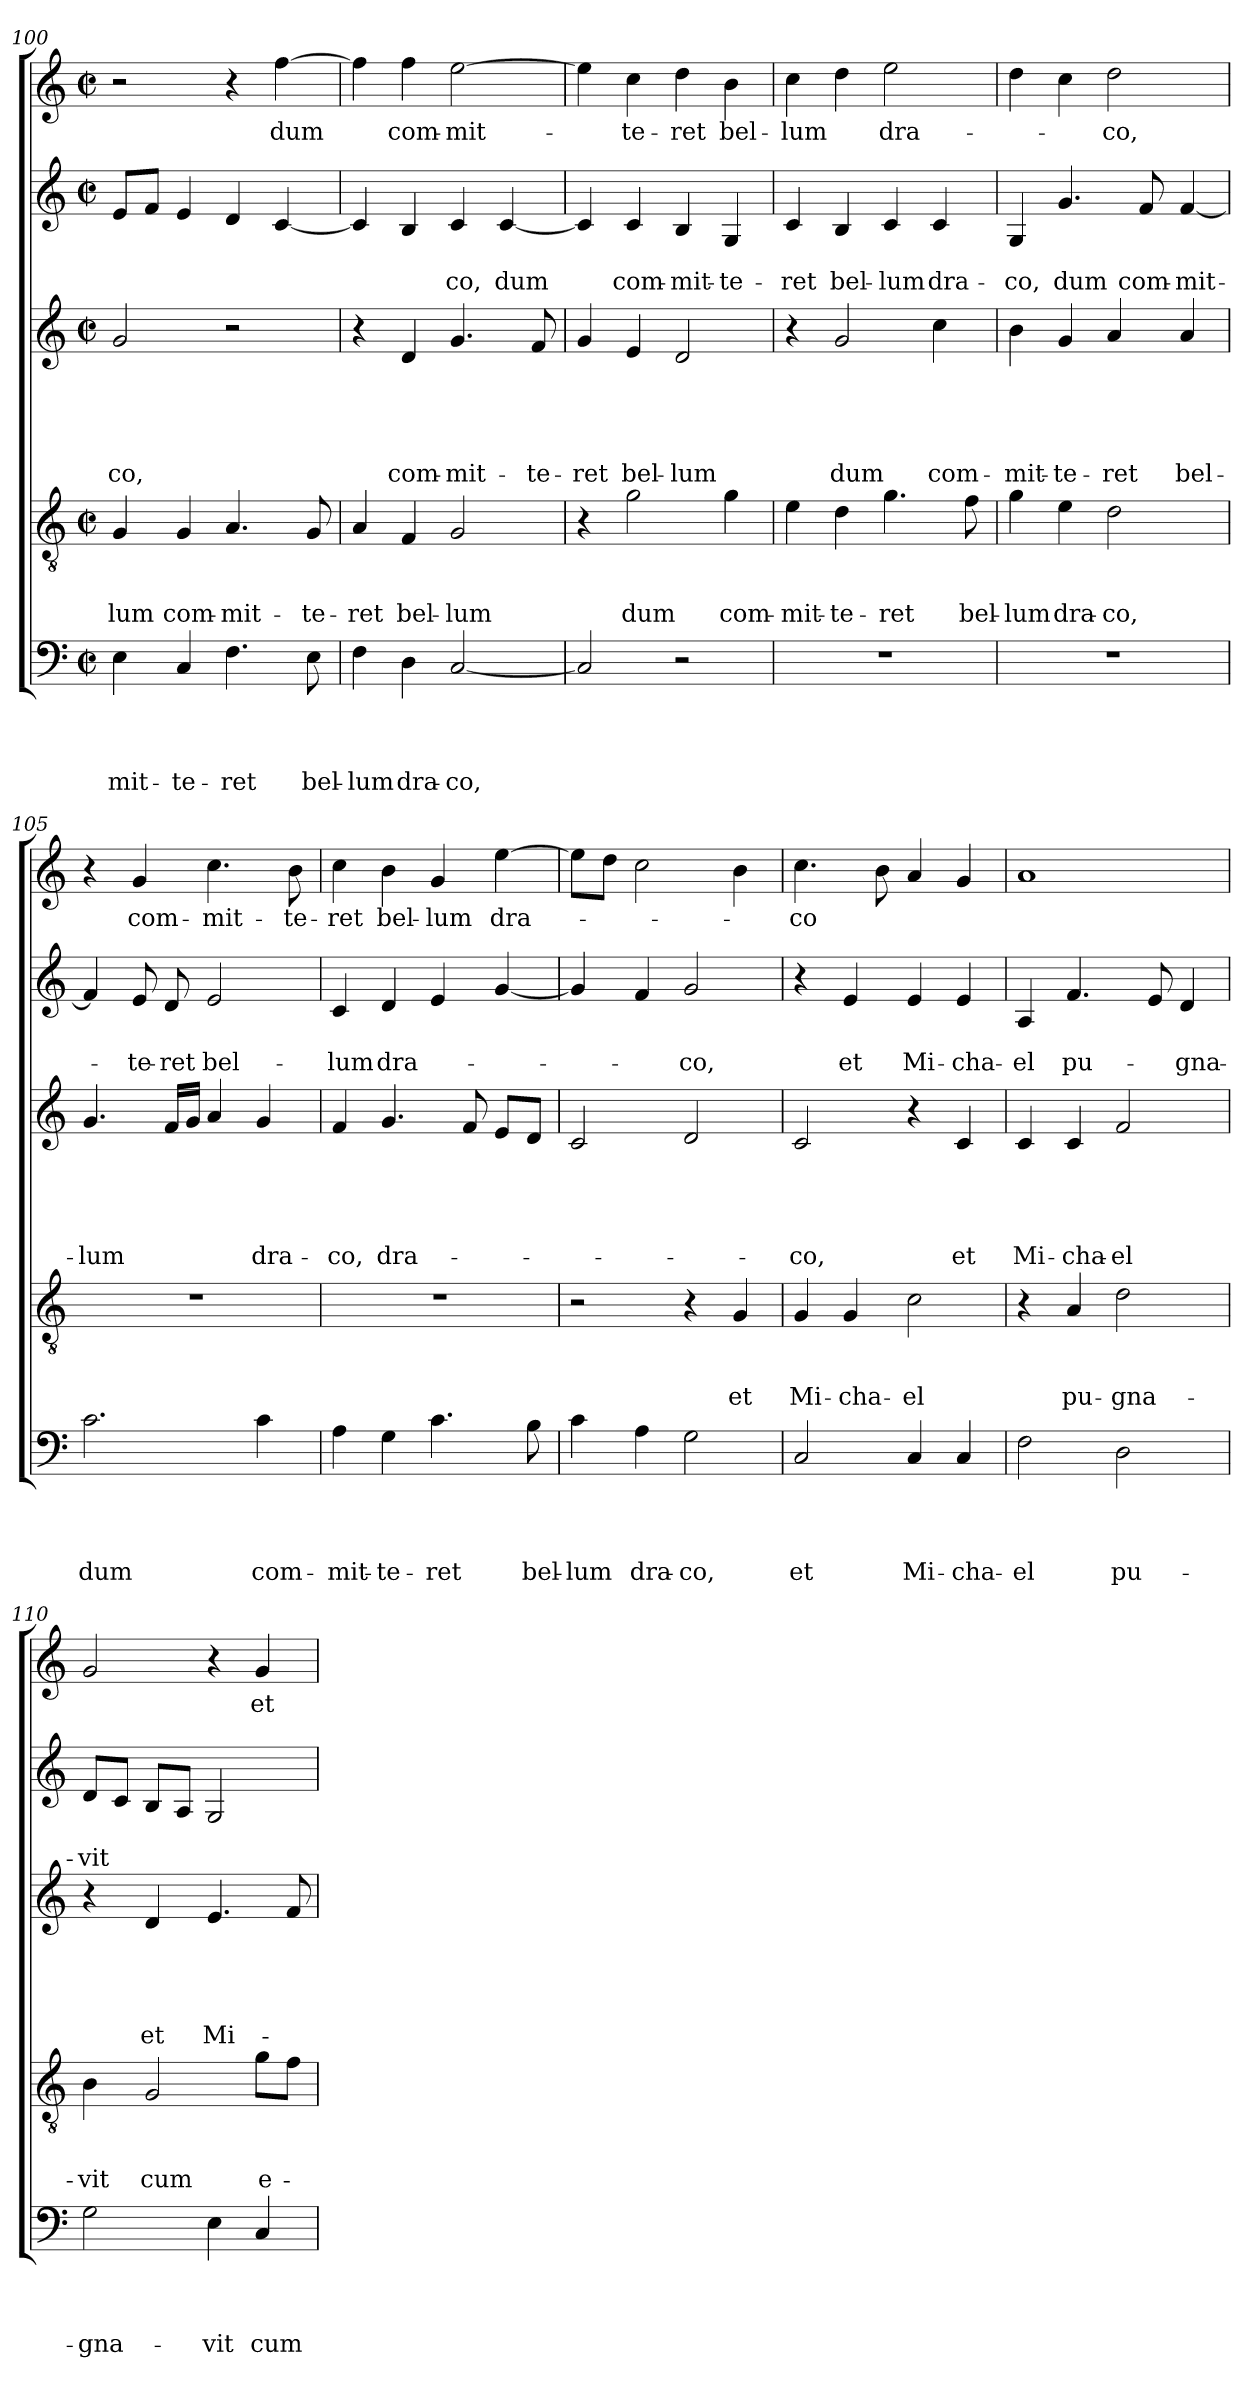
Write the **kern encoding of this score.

**kern	**text	**text	**text	**text	**kern	**text	**text	**text	**kern	**text	**text	**text	**text	**text	**kern	**text	**text	**kern	**text
*part5	*part5	*part5	*part5	*part5	*part4	*part4	*part4	*part4	*part3	*part3	*part3	*part3	*part3	*part3	*part2	*part2	*part2	*part1	*part1
*staff5	*staff5	*staff5	*staff5	*staff5	*staff4	*staff4	*staff4	*staff4	*staff3	*staff3	*staff3	*staff3	*staff3	*staff3	*staff2	*staff2	*staff2	*staff1	*staff1
*clefF4	*	*	*	*	*clefGv2	*	*	*	*clefG2	*	*	*	*	*	*clefG2	*	*	*clefG2	*
*k[]	*	*	*	*	*k[]	*	*	*	*k[]	*	*	*	*	*	*k[]	*	*	*k[]	*
*C:	*	*	*	*	*C:	*	*	*	*C:	*	*	*	*	*	*C:	*	*	*C:	*
*M2/2	*	*	*	*	*M2/2	*	*	*	*M2/2	*	*	*	*	*	*M2/2	*	*	*M2/2	*
*met(c|)	*	*	*	*	*met(c|)	*	*	*	*met(c|)	*	*	*	*	*	*met(c|)	*	*	*met(c|)	*
=100	=100	=100	=100	=100	=100	=100	=100	=100	=100	=100	=100	=100	=100	=100	=100	=100	=100	=100	=100
!	!	!	!	!LO:LY:b	!	!	!	!LO:LY:b	!	!	!	!	!	!LO:LY:b	!	!	!	!	!
4E\	.	.	.	-mit-	4G/	.	.	-lum	2g/	.	.	.	.	-co,	8e/L	.	.	2r	.
.	.	.	.	.	.	.	.	.	.	.	.	.	.	.	8f/J	.	.	.	.
!	!	!	!	!LO:LY:b	!	!	!	!LO:LY:b	!	!	!	!	!	!	!	!	!	!	!
4C/	.	.	.	-te-	4G/	.	.	com-	.	.	.	.	.	.	4e/	.	.	.	.
!	!	!	!	!LO:LY:b	!	!	!	!LO:LY:b	!	!	!	!	!	!	!	!	!	!	!
4.F\	.	.	.	-ret	4.A/	.	.	-mit-	2r	.	.	.	.	.	4d/	.	.	4r	.
!	!	!	!	!	!	!	!	!	!	!	!	!	!	!	!	!	!	!	!LO:LY:b
.	.	.	.	.	.	.	.	.	.	.	.	.	.	.	[4c/	.	.	[4ff\	dum
!	!	!	!	!LO:LY:b	!	!	!	!LO:LY:b	!	!	!	!	!	!	!	!	!	!	!
8E\	.	.	.	bel-	8G/	.	.	-te-	.	.	.	.	.	.	.	.	.	.	.
=101	=101	=101	=101	=101	=101	=101	=101	=101	=101	=101	=101	=101	=101	=101	=101	=101	=101	=101	=101
!	!	!	!	!LO:LY:b	!	!	!	!LO:LY:b	!	!	!	!	!	!	!	!	!	!	!
4F\	.	.	.	-lum	4A/	.	.	-ret	4r	.	.	.	.	.	4c/]	.	.	4ff\]	.
!	!	!	!	!LO:LY:b	!	!	!	!LO:LY:b	!	!	!	!	!	!LO:LY:b	!	!	!	!	!LO:LY:b
4D\	.	.	.	dra-	4F/	.	.	bel-	4d/	.	.	.	.	com-	4B/	.	.	4ff\	com-
!	!	!	!	!LO:LY:b	!	!	!	!LO:LY:b	!	!	!	!	!	!LO:LY:b	!	!	!LO:LY:b	!	!LO:LY:b
[2C/	.	.	.	-co,	2G/	.	.	-lum	4.g/	.	.	.	.	-mit-	4c/	.	-co,	[2ee\	-mit-
!	!	!	!	!	!	!	!	!	!	!	!	!	!	!	!	!	!LO:LY:b	!	!
.	.	.	.	.	.	.	.	.	.	.	.	.	.	.	[4c/	.	dum	.	.
!	!	!	!	!	!	!	!	!	!	!	!	!	!	!LO:LY:b	!	!	!	!	!
.	.	.	.	.	.	.	.	.	8f/	.	.	.	.	-te-	.	.	.	.	.
=102	=102	=102	=102	=102	=102	=102	=102	=102	=102	=102	=102	=102	=102	=102	=102	=102	=102	=102	=102
!	!	!	!	!	!	!	!	!	!	!	!	!	!	!LO:LY:b	!	!	!	!	!
2C/]	.	.	.	.	4r	.	.	.	4g/	.	.	.	.	-ret	4c/]	.	.	4ee\]	.
!	!	!	!	!	!	!	!	!LO:LY:b	!	!	!	!	!	!LO:LY:b	!	!	!LO:LY:b	!	!LO:LY:b
.	.	.	.	.	2g\	.	.	dum	4e/	.	.	.	.	bel-	4c/	.	com-	4cc\	-te-
!	!	!	!	!	!	!	!	!	!	!	!	!	!	!LO:LY:b	!	!	!LO:LY:b	!	!LO:LY:b
2r	.	.	.	.	.	.	.	.	2d/	.	.	.	.	-lum	4B/	.	-mit-	4dd\	-ret
!	!	!	!	!	!	!	!	!LO:LY:b	!	!	!	!	!	!	!	!	!LO:LY:b	!	!LO:LY:b
.	.	.	.	.	4g\	.	.	com-	.	.	.	.	.	.	4G/	.	-te-	4b\	bel-
!!LO:LB:g=z
=103	=103	=103	=103	=103	=103	=103	=103	=103	=103	=103	=103	=103	=103	=103	=103	=103	=103	=103	=103
!	!	!	!	!	!	!	!	!LO:LY:b	!	!	!	!	!	!	!	!	!LO:LY:b	!	!LO:LY:b
1r	.	.	.	.	4e\	.	.	-mit-	4r	.	.	.	.	.	4c/	.	-ret	4cc\	-lum
!	!	!	!	!	!	!	!	!LO:LY:b	!	!	!	!	!	!LO:LY:b	!	!	!LO:LY:b	!	!
.	.	.	.	.	4d\	.	.	-te-	2g/	.	.	.	.	dum	4B/	.	bel-	4dd\	.
!	!	!	!	!	!	!	!	!LO:LY:b	!	!	!	!	!	!	!	!	!LO:LY:b	!	!LO:LY:b
.	.	.	.	.	4.g\	.	.	-ret	.	.	.	.	.	.	4c/	.	-lum	2ee\	dra-
!	!	!	!	!	!	!	!	!	!	!	!	!	!	!LO:LY:b	!	!	!LO:LY:b	!	!
.	.	.	.	.	.	.	.	.	4cc\	.	.	.	.	com-	4c/	.	dra-	.	.
!	!	!	!	!	!	!	!	!LO:LY:b	!	!	!	!	!	!	!	!	!	!	!
.	.	.	.	.	8f\	.	.	bel-	.	.	.	.	.	.	.	.	.	.	.
=104	=104	=104	=104	=104	=104	=104	=104	=104	=104	=104	=104	=104	=104	=104	=104	=104	=104	=104	=104
!	!	!	!	!	!	!	!	!LO:LY:b	!	!	!	!	!	!LO:LY:b	!	!	!LO:LY:b	!	!
1r	.	.	.	.	4g\	.	.	-lum	4b\	.	.	.	.	-mit-	4G/	.	-co,	4dd\	.
!	!	!	!	!	!	!	!	!LO:LY:b	!	!	!	!	!	!LO:LY:b	!	!	!LO:LY:b	!	!
.	.	.	.	.	4e\	.	.	dra-	4g/	.	.	.	.	-te-	4.g/	.	dum	4cc\	.
!	!	!	!	!	!	!	!	!LO:LY:b	!	!	!	!	!	!LO:LY:b	!	!	!	!	!LO:LY:b
.	.	.	.	.	2d\	.	.	-co,	4a/	.	.	.	.	-ret	.	.	.	2dd\	-co,
!	!	!	!	!	!	!	!	!	!	!	!	!	!	!	!	!	!LO:LY:b	!	!
.	.	.	.	.	.	.	.	.	.	.	.	.	.	.	8f/	.	com-	.	.
!	!	!	!	!	!	!	!	!	!	!	!	!	!	!LO:LY:b	!	!	!LO:LY:b	!	!
.	.	.	.	.	.	.	.	.	4a/	.	.	.	.	bel-	[4f/	.	-mit-	.	.
=105	=105	=105	=105	=105	=105	=105	=105	=105	=105	=105	=105	=105	=105	=105	=105	=105	=105	=105	=105
!	!	!	!	!LO:LY:b	!	!	!	!	!	!	!	!	!	!LO:LY:b	!	!	!	!	!
2.c\	.	.	.	dum	1r	.	.	.	4.g/	.	.	.	.	-lum	4f/]	.	.	4r	.
!	!	!	!	!	!	!	!	!	!	!	!	!	!	!	!	!	!LO:LY:b	!	!LO:LY:b
.	.	.	.	.	.	.	.	.	.	.	.	.	.	.	8e/	.	-te-	4g/	com-
!	!	!	!	!	!	!	!	!	!	!	!	!	!	!	!	!	!LO:LY:b	!	!
.	.	.	.	.	.	.	.	.	16f/LL	.	.	.	.	.	8d/	.	-ret	.	.
.	.	.	.	.	.	.	.	.	16g/JJ	.	.	.	.	.	.	.	.	.	.
!	!	!	!	!	!	!	!	!	!	!	!	!	!	!	!	!	!LO:LY:b	!	!LO:LY:b
.	.	.	.	.	.	.	.	.	4a/	.	.	.	.	.	2e/	.	bel-	4.cc\	-mit-
!	!	!	!	!LO:LY:b	!	!	!	!	!	!	!	!	!	!LO:LY:b	!	!	!	!	!
4c\	.	.	.	com-	.	.	.	.	4g/	.	.	.	.	dra-	.	.	.	.	.
!	!	!	!	!	!	!	!	!	!	!	!	!	!	!	!	!	!	!	!LO:LY:b
.	.	.	.	.	.	.	.	.	.	.	.	.	.	.	.	.	.	8b\	-te-
=106	=106	=106	=106	=106	=106	=106	=106	=106	=106	=106	=106	=106	=106	=106	=106	=106	=106	=106	=106
!	!	!	!	!LO:LY:b	!	!	!	!	!	!	!	!	!	!LO:LY:b	!	!	!LO:LY:b	!	!LO:LY:b
4A\	.	.	.	-mit-	1r	.	.	.	4f/	.	.	.	.	-co,	4c/	.	-lum	4cc\	-ret
!	!	!	!	!LO:LY:b	!	!	!	!	!	!	!	!	!	!LO:LY:b	!	!	!LO:LY:b	!	!LO:LY:b
4G\	.	.	.	-te-	.	.	.	.	4.g/	.	.	.	.	dra-	4d/	.	dra-	4b\	bel-
!	!	!	!	!LO:LY:b	!	!	!	!	!	!	!	!	!	!	!	!	!	!	!LO:LY:b
4.c\	.	.	.	-ret	.	.	.	.	.	.	.	.	.	.	4e/	.	.	4g/	-lum
.	.	.	.	.	.	.	.	.	8f/	.	.	.	.	.	.	.	.	.	.
!	!	!	!	!	!	!	!	!	!	!	!	!	!	!	!	!	!	!	!LO:LY:b
.	.	.	.	.	.	.	.	.	8e/L	.	.	.	.	.	[4g/	.	.	[4ee\	dra-
!	!	!	!	!LO:LY:b	!	!	!	!	!	!	!	!	!	!	!	!	!	!	!
8B\	.	.	.	bel-	.	.	.	.	8d/J	.	.	.	.	.	.	.	.	.	.
=107	=107	=107	=107	=107	=107	=107	=107	=107	=107	=107	=107	=107	=107	=107	=107	=107	=107	=107	=107
!	!	!	!	!LO:LY:b	!	!	!	!	!	!	!	!	!	!	!	!	!	!	!
4c\	.	.	.	-lum	2r	.	.	.	2c/	.	.	.	.	.	4g/]	.	.	8ee\L]	.
.	.	.	.	.	.	.	.	.	.	.	.	.	.	.	.	.	.	8dd\J	.
!	!	!	!	!LO:LY:b	!	!	!	!	!	!	!	!	!	!	!	!	!	!	!
4A\	.	.	.	dra-	.	.	.	.	.	.	.	.	.	.	4f/	.	.	2cc\	.
!	!	!	!	!LO:LY:b	!	!	!	!	!	!	!	!	!	!	!	!	!LO:LY:b	!	!
2G\	.	.	.	-co,	4r	.	.	.	2d/	.	.	.	.	.	2g/	.	-co,	.	.
!	!	!	!	!	!	!	!	!LO:LY:b	!	!	!	!	!	!	!	!	!	!	!
.	.	.	.	.	4G/	.	.	et	.	.	.	.	.	.	.	.	.	4b\	.
=108	=108	=108	=108	=108	=108	=108	=108	=108	=108	=108	=108	=108	=108	=108	=108	=108	=108	=108	=108
!	!	!	!	!LO:LY:b	!	!	!	!LO:LY:b	!	!	!	!	!	!LO:LY:b	!	!	!	!	!LO:LY:b
2C/	.	.	.	et	4G/	.	.	Mi-	2c/	.	.	.	.	-co,	4r	.	.	4.cc\	-co
!	!	!	!	!	!	!	!	!LO:LY:b	!	!	!	!	!	!	!	!	!LO:LY:b	!	!
.	.	.	.	.	4G/	.	.	-cha-	.	.	.	.	.	.	4e/	.	et	.	.
.	.	.	.	.	.	.	.	.	.	.	.	.	.	.	.	.	.	8b\	.
!	!	!	!	!LO:LY:b	!	!	!	!LO:LY:b	!	!	!	!	!	!	!	!	!LO:LY:b	!	!
4C/	.	.	.	Mi-	2c\	.	.	-el	4r	.	.	.	.	.	4e/	.	Mi-	4a/	.
!	!	!	!	!LO:LY:b	!	!	!	!	!	!	!	!	!	!LO:LY:b	!	!	!LO:LY:b	!	!
4C/	.	.	.	-cha-	.	.	.	.	4c/	.	.	.	.	et	4e/	.	-cha-	4g/	.
!!LO:LB:g=z
=109	=109	=109	=109	=109	=109	=109	=109	=109	=109	=109	=109	=109	=109	=109	=109	=109	=109	=109	=109
!	!	!	!	!LO:LY:b	!	!	!	!	!	!	!	!	!	!LO:LY:b	!	!	!LO:LY:b	!	!
2F\	.	.	.	-el	4r	.	.	.	4c/	.	.	.	.	Mi-	4A/	.	-el	1a	.
!	!	!	!	!	!	!	!	!LO:LY:b	!	!	!	!	!	!LO:LY:b	!	!	!LO:LY:b	!	!
.	.	.	.	.	4A/	.	.	pu-	4c/	.	.	.	.	-cha-	4.f/	.	pu-	.	.
!	!	!	!	!LO:LY:b	!	!	!	!LO:LY:b	!	!	!	!	!	!LO:LY:b	!	!	!	!	!
2D\	.	.	.	pu-	2d\	.	.	-gna-	2f/	.	.	.	.	-el	.	.	.	.	.
.	.	.	.	.	.	.	.	.	.	.	.	.	.	.	8e/	.	.	.	.
!	!	!	!	!	!	!	!	!	!	!	!	!	!	!	!	!	!LO:LY:b	!	!
.	.	.	.	.	.	.	.	.	.	.	.	.	.	.	4d/	.	-gna-	.	.
=110	=110	=110	=110	=110	=110	=110	=110	=110	=110	=110	=110	=110	=110	=110	=110	=110	=110	=110	=110
!	!	!	!	!LO:LY:b	!	!	!	!LO:LY:b	!	!	!	!	!	!	!	!	!LO:LY:b	!	!
2G\	.	.	.	-gna-	4B\	.	.	-vit	4r	.	.	.	.	.	8d/L	.	-vit	2g/	.
.	.	.	.	.	.	.	.	.	.	.	.	.	.	.	8c/J	.	.	.	.
!	!	!	!	!	!	!	!	!LO:LY:b	!	!	!	!	!	!LO:LY:b	!	!	!	!	!
.	.	.	.	.	2G/	.	.	cum	4d/	.	.	.	.	et	8B/L	.	.	.	.
.	.	.	.	.	.	.	.	.	.	.	.	.	.	.	8A/J	.	.	.	.
!	!	!	!	!LO:LY:b	!	!	!	!	!	!	!	!	!	!LO:LY:b	!	!	!	!	!
4E\	.	.	.	-vit	.	.	.	.	4.e/	.	.	.	.	Mi-	2G/	.	.	4r	.
!	!	!	!	!LO:LY:b	!	!	!	!LO:LY:b	!	!	!	!	!	!	!	!	!	!	!LO:LY:b
4C/	.	.	.	cum	8g\L	.	.	e-	.	.	.	.	.	.	.	.	.	4g/	et
.	.	.	.	.	8f\J	.	.	.	8f/	.	.	.	.	.	.	.	.	.	.
=	=	=	=	=	=	=	=	=	=	=	=	=	=	=	=	=	=	=	=
*-	*-	*-	*-	*-	*-	*-	*-	*-	*-	*-	*-	*-	*-	*-	*-	*-	*-	*-	*-
